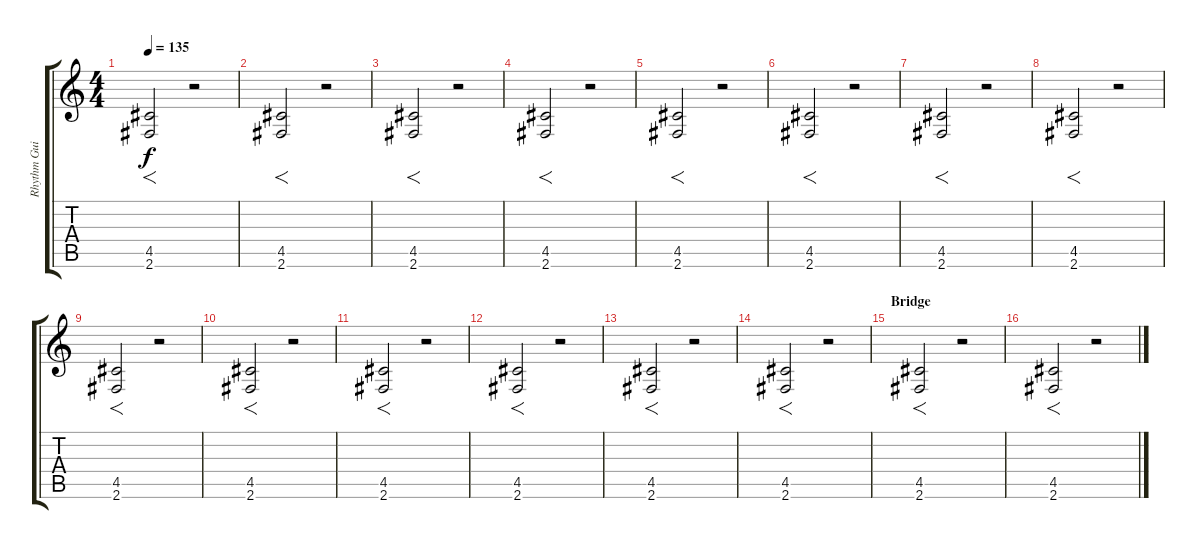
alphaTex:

\track ("Rhythm Guitar 1" "Rhythm Gui") {instrument distortionguitar}
\staff {score tabs}
\tuning (E4 B3 G3 D3 A2 E2) {hide}
\ts (4 4)
\tempo 135
\clef g2
\ks c
(4.5 2.6).2{f dy f} r.2 |
(4.5 2.6).2{f} r.2 |
(4.5 2.6).2{f} r.2 |
(4.5 2.6).2{f} r.2 |
(4.5 2.6).2{f} r.2 |
(4.5 2.6).2{f} r.2 |
(4.5 2.6).2{f} r.2 |
(4.5 2.6).2{f} r.2 |
(4.5 2.6).2{f} r.2 |
(4.5 2.6).2{f} r.2 |
(4.5 2.6).2{f} r.2 |
(4.5 2.6).2{f} r.2 |
(4.5 2.6).2{f} r.2 |
(4.5 2.6).2{f} r.2 |
\section ("" "Bridge")
(4.5 2.6).2{f} r.2 |
(4.5 2.6).2{f} r.2
